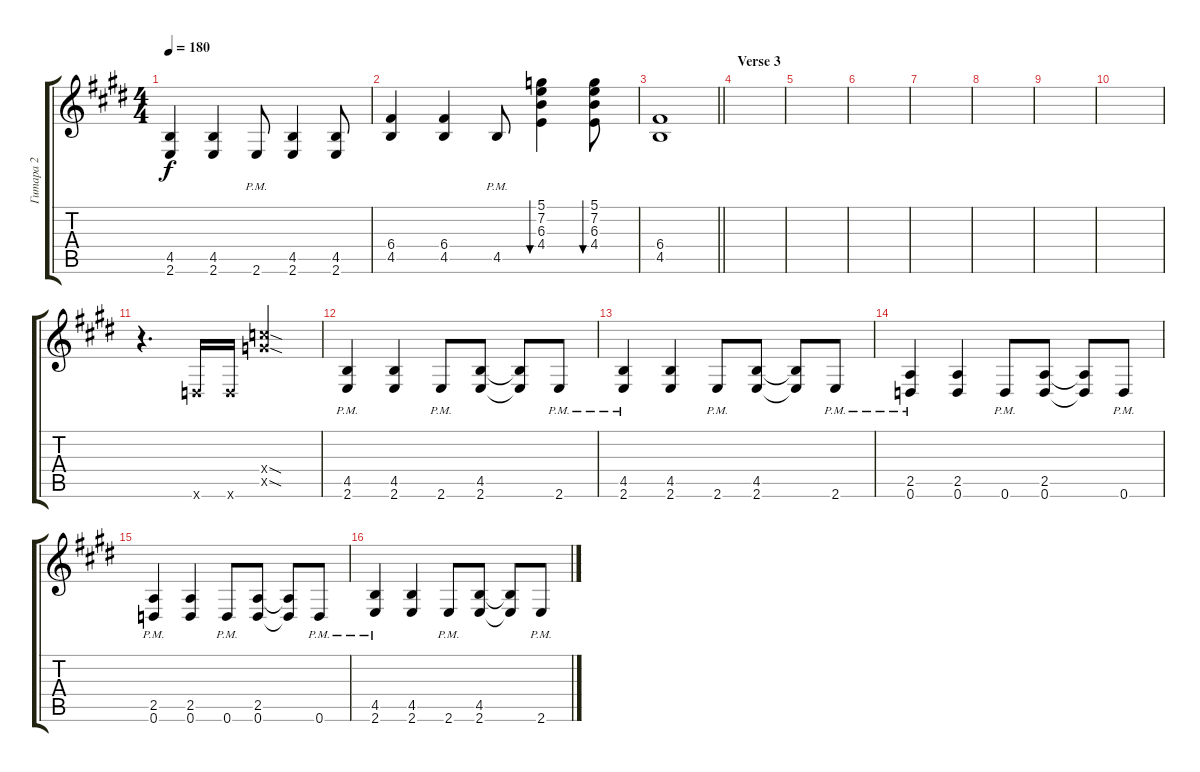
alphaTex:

\track ("Гитара 2" "Гитара 2") {instrument distortionguitar}
\staff {score tabs}
\tuning (D4 A3 F3 C3 G2 D2) {hide}
\ts (4 4)
\tempo 180
\clef g2
\ks c#minor
(4.5 2.6).4{dy f} (4.5 2.6).4 2.6{pm}.8 (4.5 2.6).4 (4.5 2.6).8 |
(6.4 4.5).4 (6.4 4.5).4 4.5{pm}.8 (5.1 7.2 6.3 4.4).4{bu 60} (5.1 7.2 6.3 4.4).8{bu 60} |
\barLineRight lightlight
(6.4 4.5).1 |
\section ("" "Verse 3")
|
|
|
|
|
|
|
r.4{d} 0.6{x}.16 0.6{x}.16 (12.4{sod x} 12.5{sod x}).2 |
(4.5{pm} 2.6{pm}).4 (4.5 2.6).4 2.6{pm}.8 (4.5 2.6).8 (4.5{t} 2.6{t}).8 2.6{pm}.8 |
(4.5{pm} 2.6{pm}).4 (4.5 2.6).4 2.6{pm}.8 (4.5 2.6).8 (4.5{t} 2.6{t}).8 2.6{pm}.8 |
(2.5{pm} 0.6{pm}).4 (2.5 0.6).4 0.6{pm}.8 (2.5 0.6).8 (2.5{t} 0.6{t}).8 0.6{pm}.8 |
(2.5{pm} 0.6{pm}).4 (2.5 0.6).4 0.6{pm}.8 (2.5 0.6).8 (2.5{t} 0.6{t}).8 0.6{pm}.8 |
(4.5{pm} 2.6{pm}).4 (4.5 2.6).4 2.6{pm}.8 (4.5 2.6).8 (4.5{t} 2.6{t}).8 2.6{pm}.8
